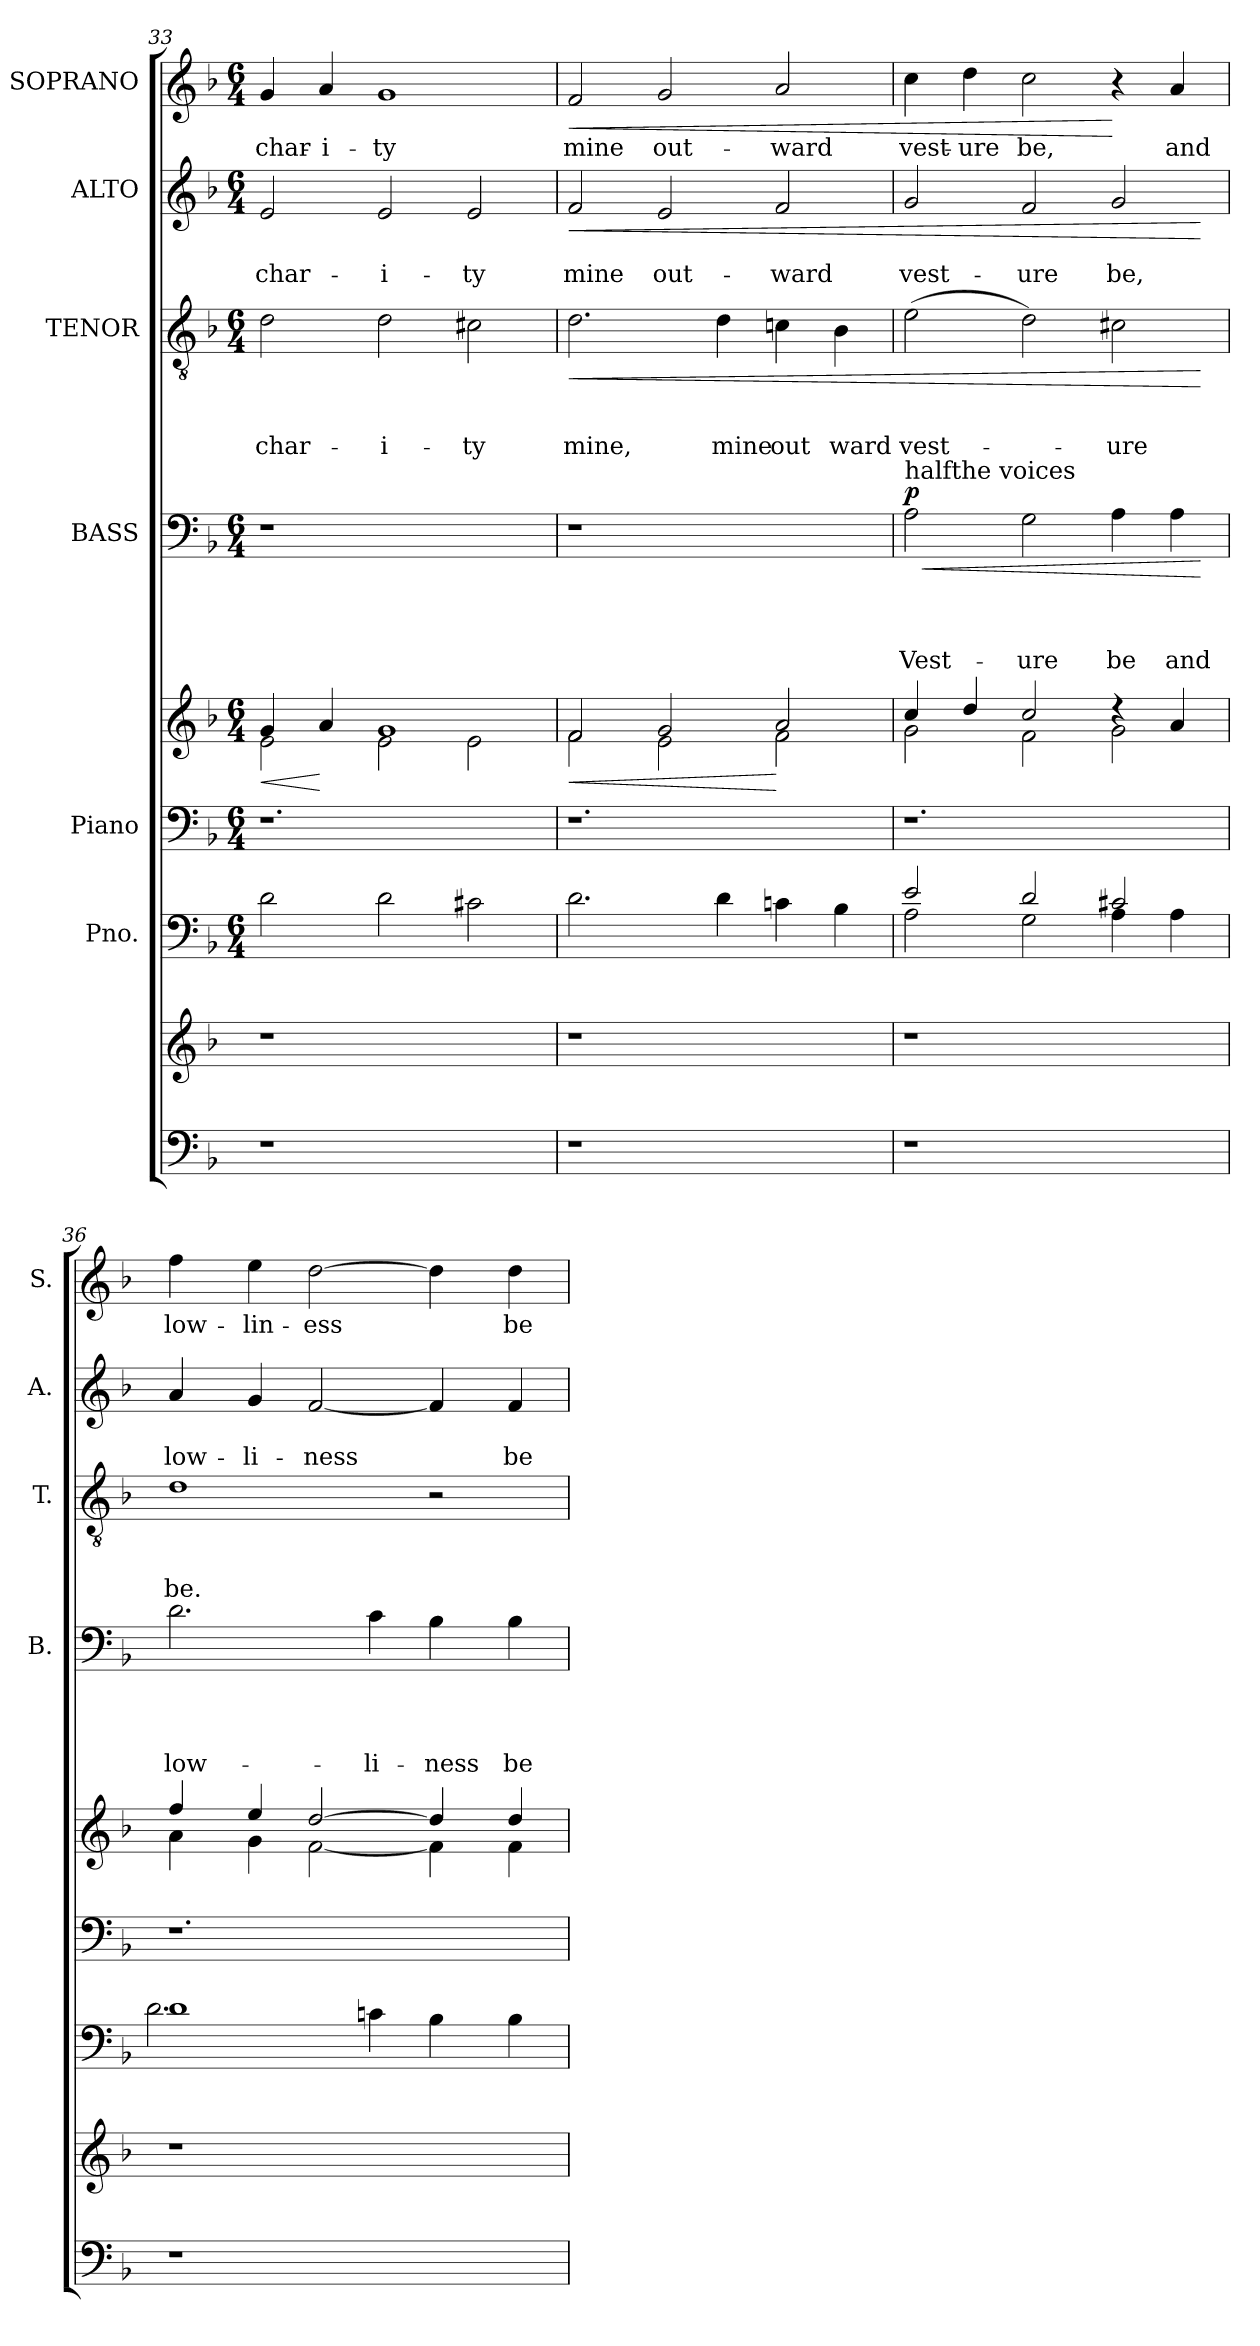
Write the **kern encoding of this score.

**kern	**kern	**kern	**kern	**kern	**dynam	**kern	**text	**text	**text	**text	**dynam	**kern	**text	**text	**text	**dynam	**kern	**text	**text	**dynam	**kern	**text	**dynam
*part8	*part7	*part6	*part5	*part5	*part5	*part4	*part4	*part4	*part4	*part4	*part4	*part3	*part3	*part3	*part3	*part3	*part2	*part2	*part2	*part2	*part1	*part1	*part1
*staff9	*staff8	*staff7	*staff6	*staff5	*staff5/6	*staff4	*staff4	*staff4	*staff4	*staff4	*staff4	*staff3	*staff3	*staff3	*staff3	*staff3	*staff2	*staff2	*staff2	*staff2	*staff1	*staff1	*staff1
*	*	*I"Pno.	*I"Piano	*	*	*I"BASS	*	*	*	*	*	*I"TENOR	*	*	*	*	*I"ALTO	*	*	*	*I"SOPRANO	*	*
*	*	*	*	*	*	*I'B.	*	*	*	*	*	*I'T.	*	*	*	*	*I'A.	*	*	*	*I'S.	*	*
*clefF4	*clefG2	*clefF4	*clefF4	*clefG2	*	*clefF4	*	*	*	*	*	*clefGv2	*	*	*	*	*clefG2	*	*	*	*clefG2	*	*
*k[b-]	*k[b-]	*k[b-]	*k[b-]	*k[b-]	*	*k[b-]	*	*	*	*	*	*k[b-]	*	*	*	*	*k[b-]	*	*	*	*k[b-]	*	*
*F:	*F:	*F:	*F:	*F:	*	*F:	*	*	*	*	*	*F:	*	*	*	*	*F:	*	*	*	*F:	*	*
*	*	*M6/4	*M6/4	*M6/4	*	*M6/4	*	*	*	*	*	*M6/4	*	*	*	*	*M6/4	*	*	*	*M6/4	*	*
=33	=33	=33	=33	=33	=33	=33	=33	=33	=33	=33	=33	=33	=33	=33	=33	=33	=33	=33	=33	=33	=33	=33	=33
!	!	!	!	!	!LO:HP:b	!LO:N:vis=1	!	!	!	!	!	!	!	!	!LO:LY:b	!	!	!	!LO:LY:b	!	!	!LO:LY:b	!
*	*	*	*	*^	*	*	*	*	*	*	*	*	*	*	*	*	*	*	*	*	*	*	*
1r	1r	2d\	1.r	4g/	2e\	<	1.r	.	.	.	.	.	2d\	.	.	char-	.	2e/	.	char-	.	4g/	char-	.
!	!	!	!	!	!	!	!	!	!	!	!	!	!	!	!	!	!	!	!	!	!	!	!LO:LY:b:rj	!
.	.	.	.	4a/	.	[	.	.	.	.	.	.	.	.	.	.	.	.	.	.	.	4a/	-i-	.
!	!	!	!	!	!	!	!	!	!	!	!	!	!	!	!	!LO:LY:b	!	!	!	!LO:LY:b	!	!	!LO:LY:b	!
.	.	2d\	.	1g	2e\	.	.	.	.	.	.	.	2d\	.	.	-i-	.	2e/	.	-i-	.	1g	-ty	.
!	!	!	!	!	!	!	!	!	!	!	!	!	!	!	!	!LO:LY:b	!	!	!	!LO:LY:b	!	!	!	!
2ryy	2ryy	2c#X\	.	.	2e\	.	.	.	.	.	.	.	2c#X\	.	.	-ty	.	2e/	.	-ty	.	.	.	.
=34	=34	=34	=34	=34	=34	=34	=34	=34	=34	=34	=34	=34	=34	=34	=34	=34	=34	=34	=34	=34	=34	=34	=34	=34
!	!	!	!	!	!	!LO:HP:b	!LO:N:vis=1	!	!	!	!	!	!	!	!	!LO:LY:b	!LO:HP:b	!	!	!LO:LY:b	!LO:HP:b	!	!LO:LY:b	!LO:HP:b
1r	1r	2.d\	1.r	2f/	2f\	<	1.r	.	.	.	.	.	2.d\	.	.	mine,	<	2f/	.	mine	<	2f/	mine	<
!	!	!	!	!	!	!	!	!	!	!	!	!	!	!	!	!	!	!	!	!LO:LY:b	!	!	!LO:LY:b	!
.	.	.	.	2g/	2e\	.	.	.	.	.	.	.	.	.	.	.	.	2e/	.	out-	.	2g/	out-	.
!	!	!	!	!	!	!	!	!	!	!	!	!	!	!	!	!LO:LY:b	!	!	!	!	!	!	!	!
.	.	4d\	.	.	.	.	.	.	.	.	.	.	4d\	.	.	mine	.	.	.	.	.	.	.	.
!	!	!	!	!	!	!	!	!	!	!	!	!	!	!	!	!LO:LY:b	!	!	!	!LO:LY:b	!	!	!LO:LY:b	!
2ryy	2ryy	4cn\	.	2a/	2f\	[	.	.	.	.	.	.	4cn\	.	.	out	.	2f/	.	-ward	.	2a/	-ward	.
!	!	!	!	!	!	!	!	!	!	!	!	!	!	!	!	!LO:LY:b	!	!	!	!	!	!	!	!
.	.	4B-\	.	.	.	.	.	.	.	.	.	.	4B-\	.	.	w­ard	.	.	.	.	.	.	.	.
=35	=35	=35	=35	=35	=35	=35	=35	=35	=35	=35	=35	=35	=35	=35	=35	=35	=35	=35	=35	=35	=35	=35	=35	=35
*	*	*^	*	*	*	*	*	*	*	*	*	*	*	*	*	*	*	*	*	*	*	*	*	*
!	!	!	!	!	!	!	!	!LO:TX:a:t=halfthe voices	!	!	!	!	!	!	!	!	!	!	!	!	!	!	!	!	!
!	!	!	!	!	!	!	!	!	!	!	!	!LO:LY:b	!LO:HP:b	!	!	!	!LO:LY:b	!	!	!	!LO:LY:b	!	!	!LO:LY:b	!
!	!	!	!	!	!	!	!	!	!	!	!	!	!LO:DY:n=1:a	!	!	!	!	!	!	!	!	!	!	!	!
1r	1r	2e/	2A\	1.r	4cc/	2g\	.	2A\	.	.	.	Vest-	< p	(>2e\	.	.	vest-	.	2g/	.	vest-	.	4cc\	vest-	.
!	!	!	!	!	!	!	!	!	!	!	!	!	!	!	!	!	!	!	!	!	!	!	!	!LO:LY:b:rj	!
.	.	.	.	.	4dd/	.	.	.	.	.	.	.	.	.	.	.	.	.	.	.	.	.	4dd\	-ure	.
!	!	!	!	!	!	!	!	!	!	!	!	!LO:LY:b	!	!	!	!	!	!	!	!	!LO:LY:b	!	!	!LO:LY:b	!
.	.	2G\	2d/	.	2cc/	2f\	.	2G\	.	.	.	-ure	.	2d\)	.	.	.	.	2f/	.	-ure	.	2cc\	be,	.
!	!	!	!	!	!	!	!	!	!	!	!	!LO:LY:b	!	!	!	!	!LO:LY:b	!	!	!	!LO:LY:b	!	!	!	!
2ryy	2ryy	2c#X/	4A\	.	4rdd	2g\	.	4A\	.	.	.	be	.	2c#X\	.	.	-ure	.	2g/	.	be,	.	4r	.	[
!	!	!	!	!	!	!	!	!	!	!	!	!LO:LY:b	!	!	!	!	!	!	!	!	!	!	!	!LO:LY:b	!
.	.	.	4A\	.	4a/	.	.	4A\	.	.	.	and	.	.	.	.	.	.	.	.	.	.	4a/	and	.
*	*	*v	*v	*	*v	*v	*	*	*	*	*	*	*	*	*	*	*	*	*	*	*	*	*	*	*
.	.	.	.	.	.	.	.	.	.	.	[	.	.	.	.	[	.	.	.	[	.	.	.
=36	=36	=36	=36	=36	=36	=36	=36	=36	=36	=36	=36	=36	=36	=36	=36	=36	=36	=36	=36	=36	=36	=36	=36
*	*	*^	*	*^	*	*	*	*	*	*	*	*	*	*	*	*	*	*	*	*	*	*	*
*	*	*	*^	*	*	*	*	*	*	*	*	*	*	*	*	*	*	*	*	*	*	*	*	*	*
!	!	!	!	!	!	!	!	!	!	!	!	!	!LO:LY:b	!	!	!	!	!LO:LY:b	!	!	!	!LO:LY:b	!	!	!LO:LY:b	!
1r	1r	8ryy	1d	2.d\	1.r	4ff/	4a\	.	2.d\	.	.	.	low-	.	1d	.	.	be.	.	4a/	.	low-	.	4ff\	low-	.
.	.	1ryy	.	.	.	.	.	.	.	.	.	.	.	.	.	.	.	.	.	.	.	.	.	.	.	.
!	!	!	!	!	!	!	!	!	!	!	!	!	!	!	!	!	!	!	!	!	!	!LO:LY:b:rj	!	!	!LO:LY:b	!
.	.	.	.	.	.	4ee/	4g\	.	.	.	.	.	.	.	.	.	.	.	.	4g/	.	-li-	.	4ee\	-lin-	.
!	!	!	!	!	!	!	!	!	!	!	!	!	!	!	!	!	!	!	!	!	!	!LO:LY:b	!	!	!LO:LY:b	!
.	.	.	.	.	.	[>2dd/	[<2f\	.	.	.	.	.	.	.	.	.	.	.	.	[<2f/	.	-ness	.	[>2dd\	-ess	.
!	!	!	!	!	!	!	!	!	!	!	!	!	!LO:LY:b	!	!	!	!	!	!	!	!	!	!	!	!	!
.	.	.	.	4cn\	.	.	.	.	4c\	.	.	.	-li-	.	.	.	.	.	.	.	.	.	.	.	.	.
!	!	!	!	!	!	!	!	!	!	!	!	!	!LO:LY:b	!	!	!	!	!	!	!	!	!	!	!	!	!
2ryy	2ryy	.	2ryy	4B-\	.	4dd/]	4f\]	.	4B-\	.	.	.	-ness	.	2r	.	.	.	.	4f/]	.	.	.	4dd\]	.	.
.	.	4.ryy	.	.	.	.	.	.	.	.	.	.	.	.	.	.	.	.	.	.	.	.	.	.	.	.
!	!	!	!	!	!	!	!	!	!	!	!	!	!LO:LY:b	!	!	!	!	!	!	!	!	!LO:LY:b	!	!	!LO:LY:b	!
.	.	.	.	4B-\	.	4dd/	4f\	.	4B-\	.	.	.	be-	.	.	.	.	.	.	4f/	.	be-	.	4dd\	be-	.
*	*	*v	*v	*v	*	*v	*v	*	*	*	*	*	*	*	*	*	*	*	*	*	*	*	*	*	*	*
=	=	=	=	=	=	=	=	=	=	=	=	=	=	=	=	=	=	=	=	=	=	=	=
*-	*-	*-	*-	*-	*-	*-	*-	*-	*-	*-	*-	*-	*-	*-	*-	*-	*-	*-	*-	*-	*-	*-	*-
